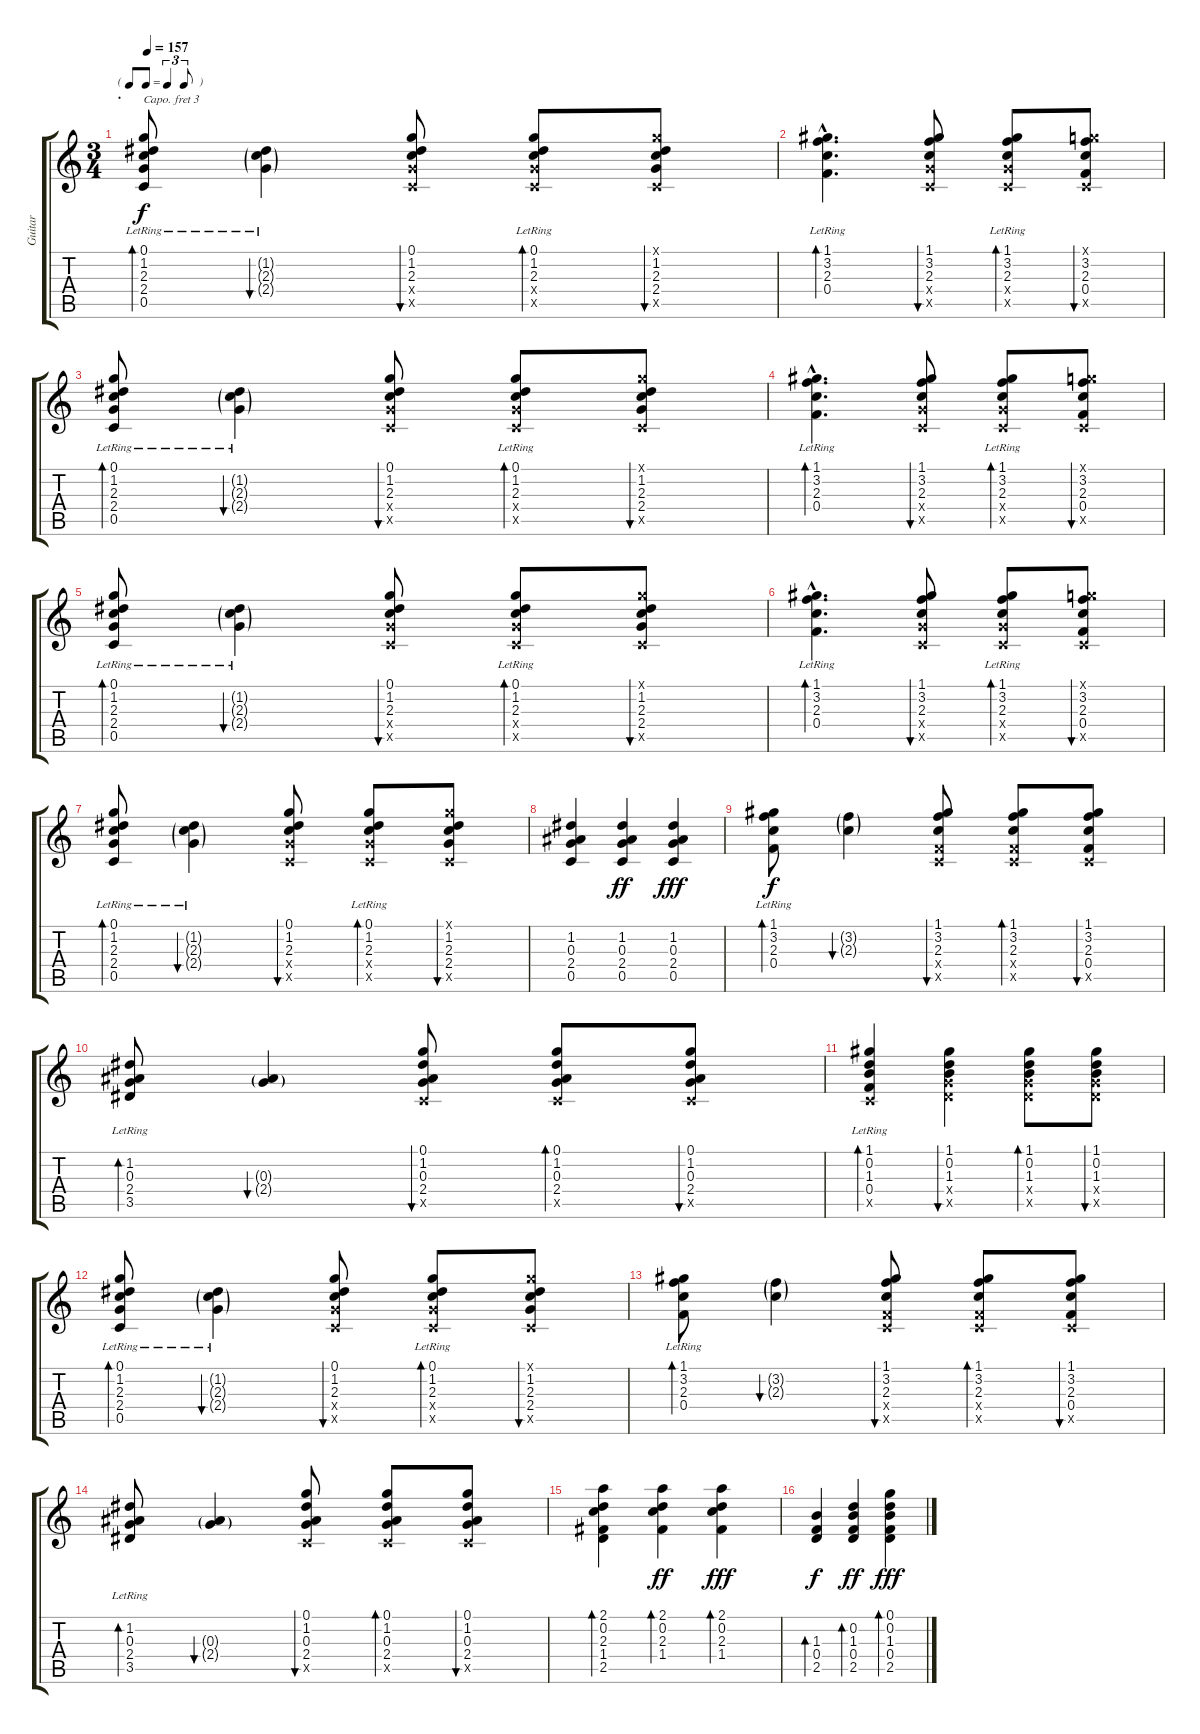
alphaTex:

\track ("Guitar" "Guitar") {instrument acousticguitarnylon}
\staff {score tabs}
\capo 3
\tuning (E4 B3 G3 D3 A2 E2) {hide}
\ts (3 4)
\tf triplet8th
\section ("" ".")
\tempo 157
\clef g2
\ks c
(0.1{lr} 1.2{lr} 2.3{lr} 2.4{lr} 0.5{lr}).8{bd 30 dy f} (1.2{g} 2.3{g} 2.4{g lr}).4{bu 30} (0.1 1.2 2.3 2.4{x} 0.5{x}).8{bu 30} (0.1{lr} 1.2 2.3 2.4{x} 0.5{x}).8{bd 30} (0.1{x} 1.2 2.3 2.4 0.5{x}).8{bu 30} |
(1.1{hac lr} 3.2{hac lr} 2.3{hac lr} 0.4{hac lr}).4{d bd 30} (1.1 3.2 2.3 2.4{x} 0.5{x}).8{bu 30} (1.1{lr} 3.2 2.3 2.4{x} 0.5{x}).8{bd 30} (0.1{x} 3.2 2.3 0.4 0.5{x}).8{bu 30} |
(0.1{lr} 1.2{lr} 2.3{lr} 2.4{lr} 0.5{lr}).8{bd 30} (1.2{g} 2.3{g} 2.4{g lr}).4{bu 30} (0.1 1.2 2.3 2.4{x} 0.5{x}).8{bu 30} (0.1{lr} 1.2 2.3 2.4{x} 0.5{x}).8{bd 30} (0.1{x} 1.2 2.3 2.4 0.5{x}).8{bu 30} |
(1.1{hac lr} 3.2{hac lr} 2.3{hac lr} 0.4{hac lr}).4{d bd 30} (1.1 3.2 2.3 2.4{x} 0.5{x}).8{bu 30} (1.1{lr} 3.2 2.3 2.4{x} 0.5{x}).8{bd 30} (0.1{x} 3.2 2.3 0.4 0.5{x}).8{bu 30} |
(0.1{lr} 1.2{lr} 2.3{lr} 2.4{lr} 0.5{lr}).8{bd 30} (1.2{g} 2.3{g} 2.4{g lr}).4{bu 30} (0.1 1.2 2.3 2.4{x} 0.5{x}).8{bu 30} (0.1{lr} 1.2 2.3 2.4{x} 0.5{x}).8{bd 30} (0.1{x} 1.2 2.3 2.4 0.5{x}).8{bu 30} |
(1.1{hac lr} 3.2{hac lr} 2.3{hac lr} 0.4{hac lr}).4{d bd 30} (1.1 3.2 2.3 2.4{x} 0.5{x}).8{bu 30} (1.1{lr} 3.2 2.3 2.4{x} 0.5{x}).8{bd 30} (0.1{x} 3.2 2.3 0.4 0.5{x}).8{bu 30} |
(0.1{lr} 1.2{lr} 2.3{lr} 2.4{lr} 0.5{lr}).8{bd 30} (1.2{g} 2.3{g} 2.4{g lr}).4{bu 30} (0.1 1.2 2.3 2.4{x} 0.5{x}).8{bu 30} (0.1{lr} 1.2 2.3 2.4{x} 0.5{x}).8{bd 30} (0.1{x} 1.2 2.3 2.4 0.5{x}).8{bu 30} |
(1.2 0.3 2.4 0.5).4 (1.2 0.3 2.4 0.5).4{dy ff} (1.2 0.3 2.4 0.5).4{dy fff} |
(1.1{lr} 3.2{lr} 2.3{lr} 0.4{lr}).8{bd 30 dy f} (3.2{g} 2.3{g}).4{bu 30} (1.1 3.2 2.3 0.4{x} 0.5{x}).8{bu 30} (1.1 3.2 2.3 0.4{x} 0.5{x}).8{bd 30} (1.1 3.2 2.3 0.4 0.5{x}).8{bu 30} |
(1.2{lr} 0.3{lr} 2.4{lr} 3.5{lr}).8{bd 30} (0.3{g} 2.4{g}).4{bu 30} (0.1 1.2 0.3 2.4 0.5{x}).8{bu 30} (0.1 1.2 0.3 2.4 0.5{x}).8{bd 30} (0.1 1.2 0.3 2.4 0.5{x}).8{bu 30} |
(1.1{lr} 0.2 1.3 0.4{lr} 0.5{x}).4{bd 30} (1.1 0.2 1.3 2.4{x} 2.5{x}).4{bu 30} (1.1 0.2 1.3 2.4{x} 2.5{x}).8{bd 30} (1.1 0.2 1.3 2.4{x} 2.5{x}).8{bu 30} |
(0.1{lr} 1.2{lr} 2.3{lr} 2.4{lr} 0.5{lr}).8{bd 30} (1.2{g} 2.3{g} 2.4{g lr}).4{bu 30} (0.1 1.2 2.3 2.4{x} 0.5{x}).8{bu 30} (0.1{lr} 1.2 2.3 2.4{x} 0.5{x}).8{bd 30} (0.1{x} 1.2 2.3 2.4 0.5{x}).8{bu 30} |
(1.1{lr} 3.2{lr} 2.3{lr} 0.4{lr}).8{bd 30} (3.2{g} 2.3{g}).4{bu 30} (1.1 3.2 2.3 0.4{x} 0.5{x}).8{bu 30} (1.1 3.2 2.3 0.4{x} 0.5{x}).8{bd 30} (1.1 3.2 2.3 0.4 0.5{x}).8{bu 30} |
(1.2{lr} 0.3{lr} 2.4{lr} 3.5{lr}).8{bd 30} (0.3{g} 2.4{g}).4{bu 30} (0.1 1.2 0.3 2.4 0.5{x}).8{bu 30} (0.1 1.2 0.3 2.4 0.5{x}).8{bd 30} (0.1 1.2 0.3 2.4 0.5{x}).8{bu 30} |
(2.1 0.2 2.3 1.4 2.5).4{bd 30} (2.1 0.2 2.3 1.4).4{bd 30 dy ff} (2.1 0.2 2.3 1.4).4{bd 30 dy fff} |
(1.3 0.4 2.5).4{bd 30 dy f} (0.2 1.3 0.4 2.5).4{bd 30 dy ff} (0.1 0.2 1.3 0.4 2.5).4{bd 30 dy fff}
